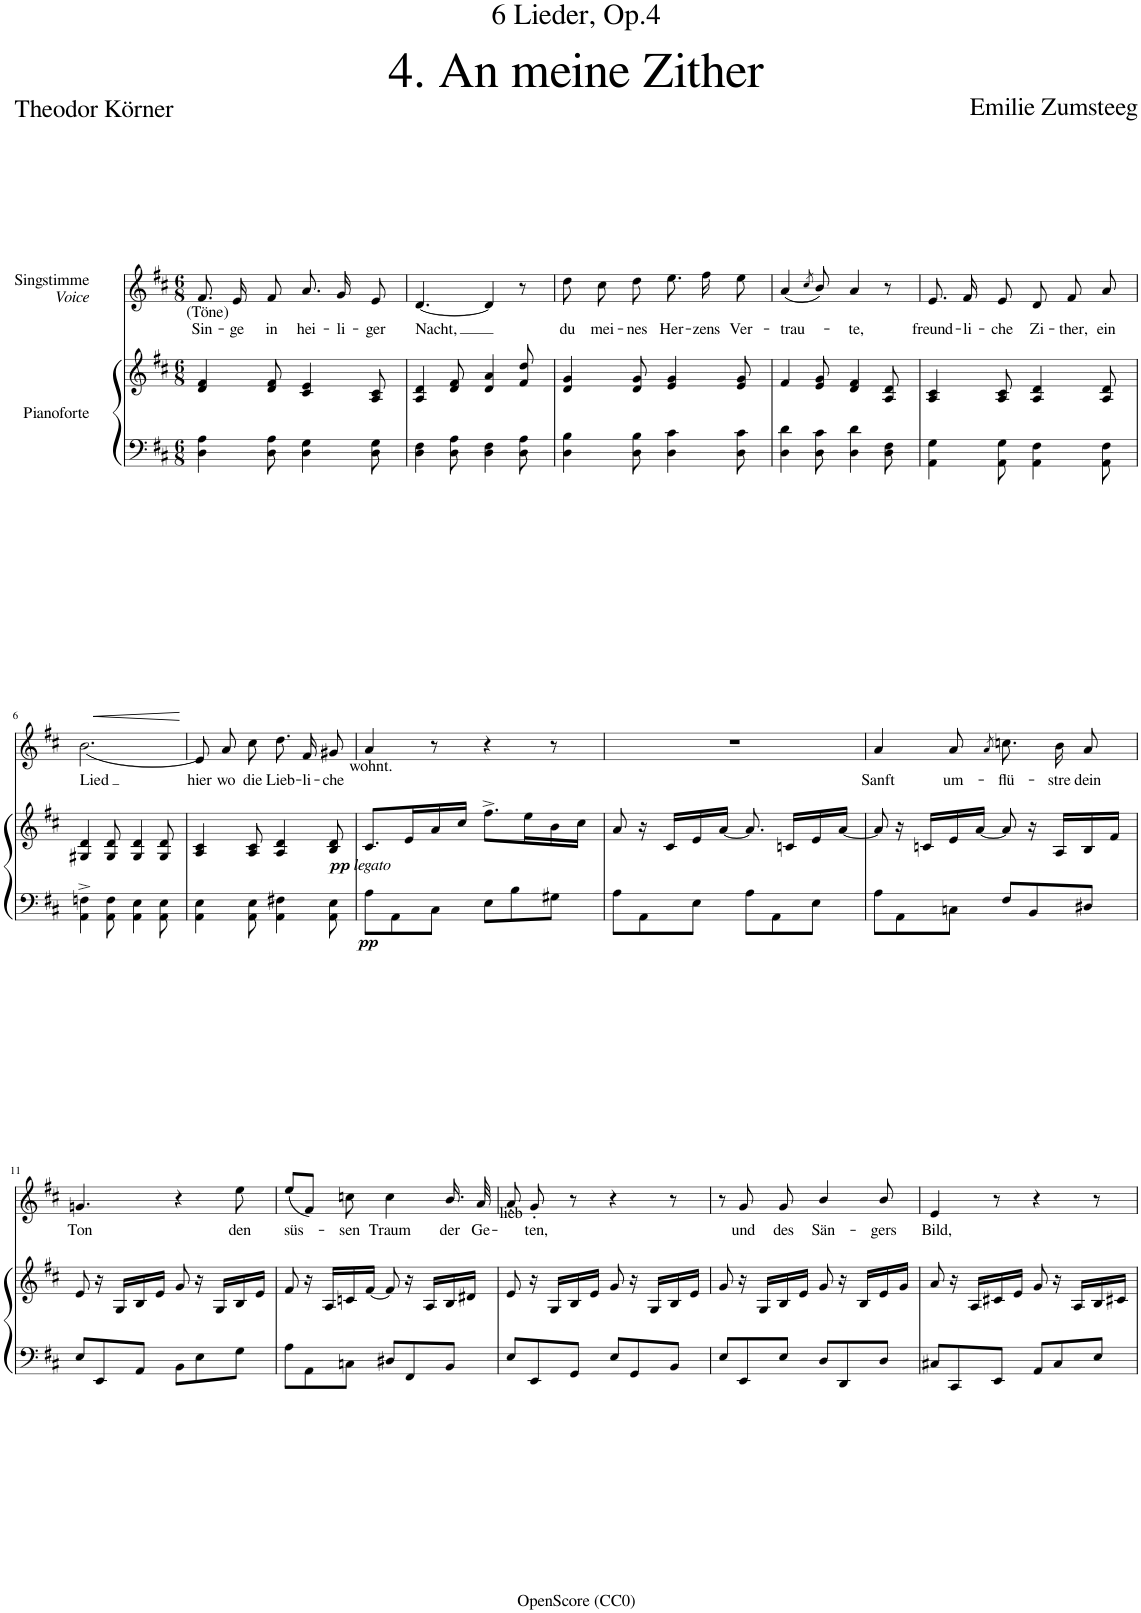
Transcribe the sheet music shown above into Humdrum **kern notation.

**kern	**kern	**dynam	**kern	**text	**text	**dynam
*part2	*part2	*part2	*part1	*part1	*part1	*part1
*staff3	*staff2	*staff2/3	*staff1	*staff1	*staff1	*staff1
*I"Pianoforte	*	*	*I"Singstimme Voice	*	*	*
*I'Pno	*	*	*	*	*	*
*clefF4	*clefG2	*	*clefG2	*	*	*
*k[f#c#]	*k[f#c#]	*	*k[f#c#]	*	*	*
*M6/8	*M6/8	*	*M6/8	*	*	*
=1	=1	=1	=1	=1	=1	=1
!	!	!	!	!LO:LY:b	!LO:LY:b	!
4D\ 4A\	4d/ 4f#/	.	8.f#/	Sin-	(Töne)	.
!	!	!	!	!LO:LY:b	!	!
.	.	.	16e/	-ge	.	.
!	!	!	!	!LO:LY:b	!	!
8D\ 8A\	8d/ 8f#/	.	8f#/	in	.	.
!	!	!	!	!LO:LY:b	!	!
4D\ 4G\	4c#/ 4e/	.	8.a/	hei-	.	.
!	!	!	!	!LO:LY:b	!	!
.	.	.	16g/	-li-	.	.
!	!	!	!	!LO:LY:b	!	!
8D\ 8G\	8A/ 8c#/	.	8e/	-ger	.	.
=2	=2	=2	=2	=2	=2	=2
!	!	!	!	!LO:LY:b	!	!
4D\ 4F#\	4A/ 4d/	.	[4.d/	Nacht,	.	.
8D\ 8A\	8d/ 8f#/	.	.	.	.	.
4D\ 4F#\	4d/ 4a/	.	4d/]	.	.	.
8D\ 8A\	8f#/ 8dd/	.	8r	.	.	.
=3	=3	=3	=3	=3	=3	=3
!	!	!	!	!LO:LY:b	!	!
4D\ 4B\	4d/ 4g/	.	8dd\	du	.	.
!	!	!	!	!LO:LY:b	!	!
.	.	.	8cc#\	mei-	.	.
!	!	!	!	!LO:LY:b	!	!
8D\ 8B\	8d/ 8g/	.	8dd\	-nes	.	.
!	!	!	!	!LO:LY:b	!	!
4D\ 4c#\	4e/ 4g/	.	8.ee\	Her-	.	.
!	!	!	!	!LO:LY:b	!	!
.	.	.	16ff#\	-zens	.	.
!	!	!	!	!LO:LY:b	!	!
8D\ 8c#\	8e/ 8g/	.	8ee\	Ver-	.	.
=4	=4	=4	=4	=4	=4	=4
!	!	!	!	!LO:LY:b	!	!
4D\ 4d\	4f#/	.	(4a/	-trau-	.	.
.	.	.	8qcc#/	.	.	.
8D\ 8c#\	8e/ 8g/	.	8b/)	.	.	.
!	!	!	!	!LO:LY:b	!	!
4D\ 4d\	4d/ 4f#/	.	4a/	-te,	.	.
8D\ 8F#\	8A/ 8d/	.	8r	.	.	.
=5	=5	=5	=5	=5	=5	=5
!	!	!	!	!LO:LY:b	!	!
4AA\ 4G\	4A/ 4c#/	.	8.e/	freund-	.	.
!	!	!	!	!LO:LY:b	!	!
.	.	.	16f#/	-li-	.	.
!	!	!	!	!LO:LY:b	!	!
8AA\ 8G\	8A/ 8c#/	.	8e/	-che	.	.
!	!	!	!	!LO:LY:b	!	!
4AA\ 4F#\	4A/ 4d/	.	8d/	Zi-	.	.
!	!	!	!	!LO:LY:b	!	!
.	.	.	8f#/	-ther,	.	.
!	!	!	!	!LO:LY:b	!	!
8AA\ 8F#\	8A/ 8d/	.	8a/	ein	.	.
!!LO:LB:g=z
=6	=6	=6	=6	=6	=6	=6
!	!	!	!	!LO:LY:b	!	!LO:HP:b
4AA\^ 4Fn\^	4G#X/ 4d/	.	(<2.b\	Lied	.	<
8AA\ 8F\	8G#/ 8d/	.	.	.	.	.
4AA\ 4E\	4G#/ 4d/	.	.	.	.	.
8AA\ 8E\	8G#/ 8d/	.	.	.	.	.
.	.	.	.	.	.	[
=7	=7	=7	=7	=7	=7	=7
!	!	!	!	!LO:LY:b	!	!
4AA\ 4E\	4A/ 4c#/	.	8e/)	hier	.	.
!	!	!	!	!LO:LY:b	!	!
.	.	.	8a/	wo	.	.
!	!	!	!	!LO:LY:b	!	!
8AA\ 8E\	8A/ 8c#/	.	8cc#\	die	.	.
!	!	!	!	!LO:LY:b	!	!
4AA\ 4F#X\	4A/ 4d/	.	8.dd\	Lieb-	.	.
!	!	!	!	!LO:LY:b	!	!
.	.	.	16f#/	-li-	.	.
!	!	!	!	!LO:LY:b	!	!
8AA\ 8E\	8B/ 8d/	.	8g#X/	-che	.	.
=8	=8	=8	=8	=8	=8	=8
!	!	!LO:DY:b=2	!	!LO:LY:b	!	!
!	!	!LO:DY:n=1:b	!	!	!	!
!	!	!LO:DY:n=2:b	!	!	!	!
8A\L	8.c#/L	pp pp other-dynamics	4a/	wohnt.	.	.
8AA\	.	.	.	.	.	.
.	16e/L	.	.	.	.	.
8C#\J	16a/	.	8r	.	.	.
.	16cc#/JJ	.	.	.	.	.
8E\L	8.ff#^\L	.	4r	.	.	.
8B\	.	.	.	.	.	.
.	16ee\L	.	.	.	.	.
8G#X\J	16b\	.	8r	.	.	.
.	16cc#\JJ	.	.	.	.	.
=9	=9	=9	=9	=9	=9	=9
8A\L	8a/	.	2.r	.	.	.
8AA\	16r	.	.	.	.	.
.	16c#/LL	.	.	.	.	.
8E\J	16e/	.	.	.	.	.
.	[16a/JJ	.	.	.	.	.
8A\L	8.a/]	.	.	.	.	.
8AA\	.	.	.	.	.	.
.	16cn/LL	.	.	.	.	.
8E\J	16e/	.	.	.	.	.
.	[16a/JJ	.	.	.	.	.
=10	=10	=10	=10	=10	=10	=10
!	!	!	!	!LO:LY:b	!	!
8A\L	8a/]	.	4a/	Sanft	.	.
8AA\	16r	.	.	.	.	.
.	16cn/LL	.	.	.	.	.
!	!	!	!	!LO:LY:b	!	!
8Cn\J	16e/	.	8a/	um-	.	.
.	[16a/JJ	.	.	.	.	.
.	.	.	8qa/	.	.	.
!	!	!	!	!LO:LY:b	!	!
8F#/L	8a/]	.	8.ccn\	-flü-	.	.
8BB/	16r	.	.	.	.	.
!	!	!	!	!LO:LY:b	!	!
.	16A/LL	.	16b\	-stre	.	.
!	!	!	!	!LO:LY:b	!	!
8D#X/J	16B/	.	8a/	dein	.	.
.	16f#/JJ	.	.	.	.	.
!!LO:LB:g=z
=11	=11	=11	=11	=11	=11	=11
!	!	!	!	!LO:LY:b	!	!
8E/L	8e/	.	4.gn/	Ton	.	.
8EE/	16r	.	.	.	.	.
.	16G/LL	.	.	.	.	.
8AA/J	16B/	.	.	.	.	.
.	16e/JJ	.	.	.	.	.
8BB\L	8g/	.	4r	.	.	.
8E\	16r	.	.	.	.	.
.	16G/LL	.	.	.	.	.
!	!	!	!	!LO:LY:b	!	!
8G\J	16B/	.	8ee\	den	.	.
.	16e/JJ	.	.	.	.	.
=12	=12	=12	=12	=12	=12	=12
!	!	!	!	!LO:LY:b	!	!
8A\L	8f#/	.	(8ee/L	süs-	.	.
8AA\	16r	.	8f#/J)	.	.	.
.	16A/LL	.	.	.	.	.
!	!	!	!	!LO:LY:b	!	!
8Cn\J	16cn/	.	8ccn\	-sen	.	.
.	[16f#/JJ	.	.	.	.	.
!	!	!	!	!LO:LY:b	!	!
8D#X/L	8f#/]	.	4cc\	Traum	.	.
8FF#/	16r	.	.	.	.	.
.	16A/LL	.	.	.	.	.
!	!	!	!	!LO:LY:b	!	!
8BB/J	16B/	.	16.b/	der	.	.
.	16d#X/JJ	.	.	.	.	.
!	!	!	!	!LO:LY:b	!	!
.	.	.	32a/	Ge-	.	.
=13	=13	=13	=13	=13	=13	=13
!	!	!	!	!LO:LY:b	!	!
8E/L	8e/	.	8a'/	-lieb-	.	.
!	!	!	!	!LO:LY:b	!	!
8EE/	16r	.	8g'/	-ten,	.	.
.	16G/LL	.	.	.	.	.
8GG/J	16B/	.	8r	.	.	.
.	16e/JJ	.	.	.	.	.
8E/L	8g/	.	4r	.	.	.
8GG/	16r	.	.	.	.	.
.	16G/LL	.	.	.	.	.
8BB/J	16B/	.	8r	.	.	.
.	16e/JJ	.	.	.	.	.
=14	=14	=14	=14	=14	=14	=14
8E/L	8g/	.	8r	.	.	.
!	!	!	!	!LO:LY:b	!	!
8EE/	16r	.	8g/	und	.	.
.	16G/LL	.	.	.	.	.
!	!	!	!	!LO:LY:b	!	!
8E/J	16B/	.	8g/	des	.	.
.	16e/JJ	.	.	.	.	.
!	!	!	!	!LO:LY:b	!	!
8D/L	8g/	.	4b/	Sän-	.	.
8DD/	16r	.	.	.	.	.
.	16B/LL	.	.	.	.	.
!	!	!	!	!LO:LY:b	!	!
8D/J	16e/	.	8b/	-gers	.	.
.	16g/JJ	.	.	.	.	.
=15	=15	=15	=15	=15	=15	=15
!	!	!	!	!LO:LY:b	!	!
8C#X/L	8a/	.	4e/	Bild,	.	.
8CC#/	16r	.	.	.	.	.
.	16A/LL	.	.	.	.	.
8EE/J	16c#X/	.	8r	.	.	.
.	16e/JJ	.	.	.	.	.
8AA/L	8g/	.	4r	.	.	.
8C#/	16r	.	.	.	.	.
.	16A/LL	.	.	.	.	.
8E/J	16B/	.	8r	.	.	.
.	16c#X/JJ	.	.	.	.	.
=	=	=	=	=	=	=
*-	*-	*-	*-	*-	*-	*-
